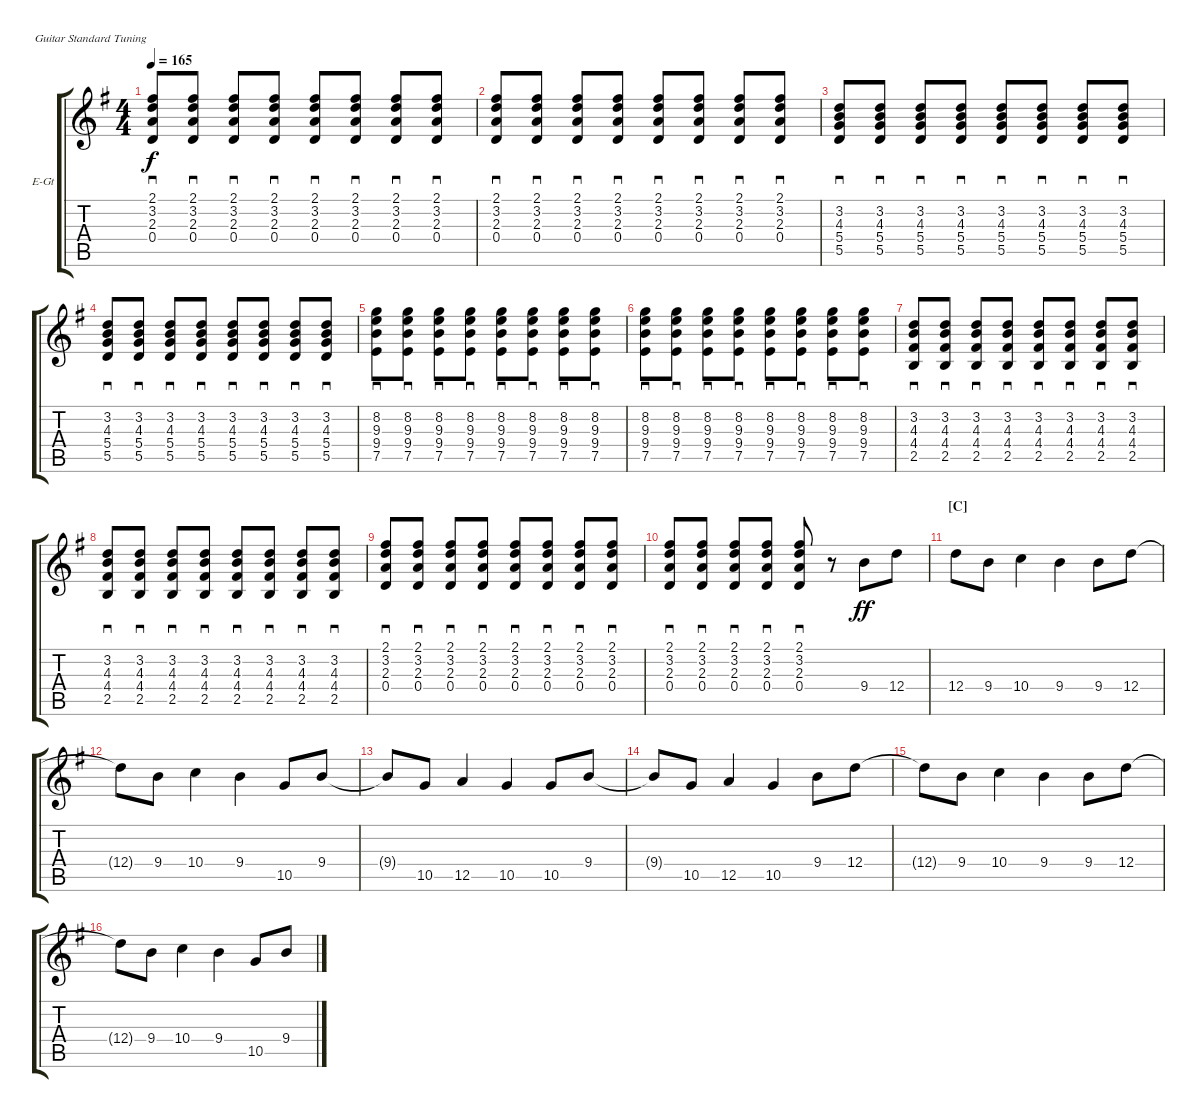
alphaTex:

\defaultSystemsLayout 4
\bracketExtendMode groupsimilarinstruments
\firstSystemTrackNameOrientation horizontal
\otherSystemsTrackNameOrientation horizontal
\track ("Nick Valensi" "E-Gt") {instrument electricguitarclean}
\staff {score tabs}
\tuning (E4 B3 G3 D3 A2 E2)
\ts (4 4)
\tempo 165
\clef g2
\ks g
(0.4 2.3 3.2 2.1).8{sd dy f} (0.4 2.3 3.2 2.1).8{sd} (0.4 2.3 3.2 2.1).8{sd} (0.4 2.3 3.2 2.1).8{sd} (0.4 2.3 3.2 2.1).8{sd} (0.4 2.3 3.2 2.1).8{sd} (0.4 2.3 3.2 2.1).8{sd} (0.4 2.3 3.2 2.1).8{sd} |
(0.4 2.3 3.2 2.1).8{sd} (0.4 2.3 3.2 2.1).8{sd} (0.4 2.3 3.2 2.1).8{sd} (0.4 2.3 3.2 2.1).8{sd} (0.4 2.3 3.2 2.1).8{sd} (0.4 2.3 3.2 2.1).8{sd} (0.4 2.3 3.2 2.1).8{sd} (0.4 2.3 3.2 2.1).8{sd} |
(5.5 5.4 4.3 3.2).8{sd} (5.5 5.4 4.3 3.2).8{sd} (5.5 5.4 4.3 3.2).8{sd} (5.5 5.4 4.3 3.2).8{sd} (5.5 5.4 4.3 3.2).8{sd} (5.5 5.4 4.3 3.2).8{sd} (5.5 5.4 4.3 3.2).8{sd} (5.5 5.4 4.3 3.2).8{sd} |
(5.5 5.4 4.3 3.2).8{sd} (5.5 5.4 4.3 3.2).8{sd} (5.5 5.4 4.3 3.2).8{sd} (5.5 5.4 4.3 3.2).8{sd} (5.5 5.4 4.3 3.2).8{sd} (5.5 5.4 4.3 3.2).8{sd} (5.5 5.4 4.3 3.2).8{sd} (5.5 5.4 4.3 3.2).8{sd} |
(7.5 9.4 9.3 8.2).8{sd} (7.5 9.4 9.3 8.2).8{sd} (7.5 9.4 9.3 8.2).8{sd} (7.5 9.4 9.3 8.2).8{sd} (7.5 9.4 9.3 8.2).8{sd} (7.5 9.4 9.3 8.2).8{sd} (7.5 9.4 9.3 8.2).8{sd} (7.5 9.4 9.3 8.2).8{sd} |
(7.5 9.4 9.3 8.2).8{sd} (7.5 9.4 9.3 8.2).8{sd} (7.5 9.4 9.3 8.2).8{sd} (7.5 9.4 9.3 8.2).8{sd} (7.5 9.4 9.3 8.2).8{sd} (7.5 9.4 9.3 8.2).8{sd} (7.5 9.4 9.3 8.2).8{sd} (7.5 9.4 9.3 8.2).8{sd} |
(2.5 4.4 4.3 3.2).8{sd} (2.5 4.4 4.3 3.2).8{sd} (2.5 4.4 4.3 3.2).8{sd} (2.5 4.4 4.3 3.2).8{sd} (2.5 4.4 4.3 3.2).8{sd} (2.5 4.4 4.3 3.2).8{sd} (2.5 4.4 4.3 3.2).8{sd} (2.5 4.4 4.3 3.2).8{sd} |
(2.5 4.4 4.3 3.2).8{sd} (2.5 4.4 4.3 3.2).8{sd} (2.5 4.4 4.3 3.2).8{sd} (2.5 4.4 4.3 3.2).8{sd} (2.5 4.4 4.3 3.2).8{sd} (2.5 4.4 4.3 3.2).8{sd} (2.5 4.4 4.3 3.2).8{sd} (2.5 4.4 4.3 3.2).8{sd} |
(0.4 2.3 3.2 2.1).8{sd} (0.4 2.3 3.2 2.1).8{sd} (0.4 2.3 3.2 2.1).8{sd} (0.4 2.3 3.2 2.1).8{sd} (0.4 2.3 3.2 2.1).8{sd} (0.4 2.3 3.2 2.1).8{sd} (0.4 2.3 3.2 2.1).8{sd} (0.4 2.3 3.2 2.1).8{sd} |
(0.4 2.3 3.2 2.1).8{sd} (0.4 2.3 3.2 2.1).8{sd} (0.4 2.3 3.2 2.1).8{sd} (0.4 2.3 3.2 2.1).8{sd} (0.4 2.3 3.2 2.1).8{sd} r.8 9.4.8{dy ff} 12.4.8 |
\section ("C" "")
12.4.8 9.4.8 10.4.4 9.4.4 9.4.8 12.4.8 |
12.4{t}.8 9.4.8 10.4.4 9.4.4 10.5.8 9.4.8 |
9.4{t}.8 10.5.8 12.5.4 10.5.4 10.5.8 9.4.8 |
9.4{t}.8 10.5.8 12.5.4 10.5.4 9.4.8 12.4.8 |
12.4{t}.8 9.4.8 10.4.4 9.4.4 9.4.8 12.4.8 |
12.4{t}.8 9.4.8 10.4.4 9.4.4 10.5.8 9.4.8
